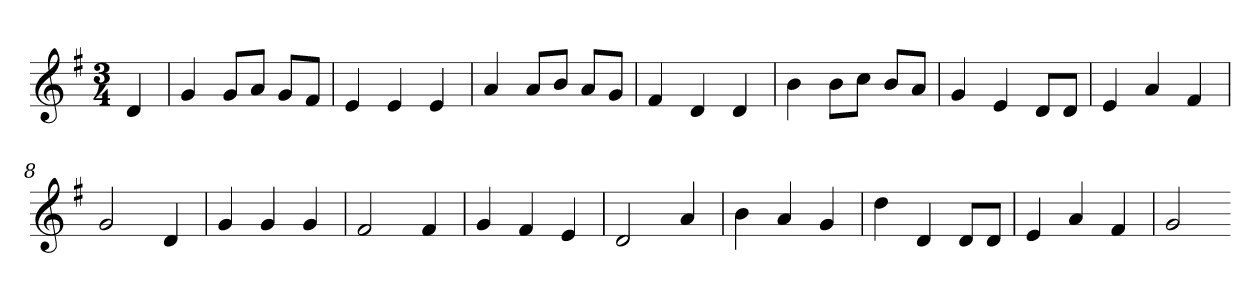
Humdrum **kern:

**kern
*part1
*staff1
*k[f#]
*G:
*M3/4
=
4d
=1
4g
8gL
8aJ
8gL
8f#J
=2
4e
4e
4e
=3
4a
8aL
8bJ
8aL
8gJ
=4
4f#
4d
4d
=5
4b
8bL
8ccJ
8bL
8aJ
=6
4g
4e
8dL
8dJ
=7
4e
4a
4f#
=8
2g
4d
=9
4g
4g
4g
=10
2f#
4f#
=11
4g
4f#
4e
=12
2d
4a
=13
4b
4a
4g
=14
4dd
4d
8dL
8dJ
=15
4e
4a
4f#
=16
2g
=-
*-
